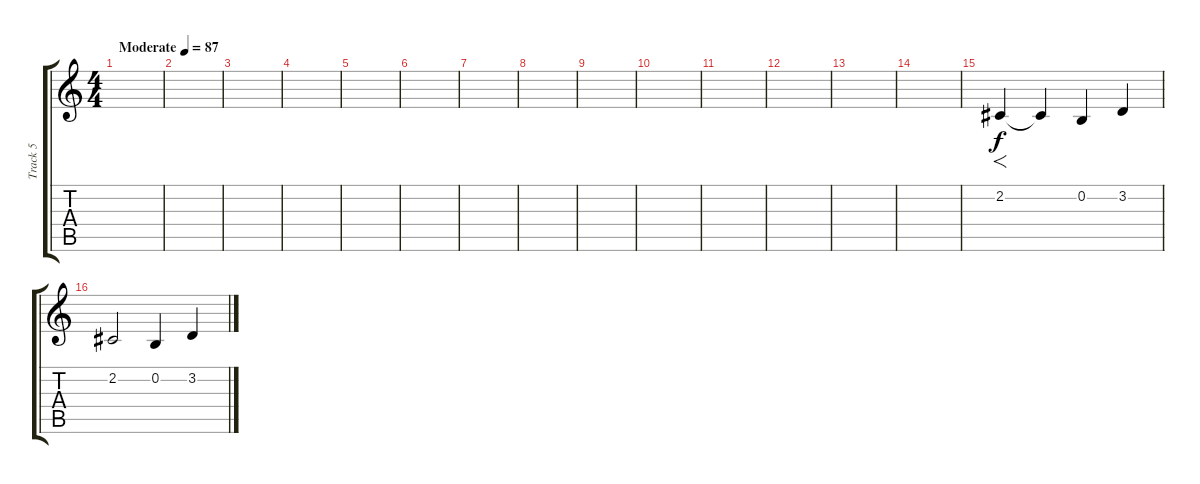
\track ("Track 5" "Track 5") {instrument stringensemble1}
\staff {score tabs}
\tuning (E4 B3 G3 D3 A2 E2) {hide}
\ts (4 4)
\tempo (87 "Moderate")
\clef g2
\ks c
|
|
|
|
|
|
|
|
|
|
|
|
|
|
2.2.4{f} 2.2{t}.4 0.2.4 3.2.4 |
2.2.2 0.2.4 3.2.4
